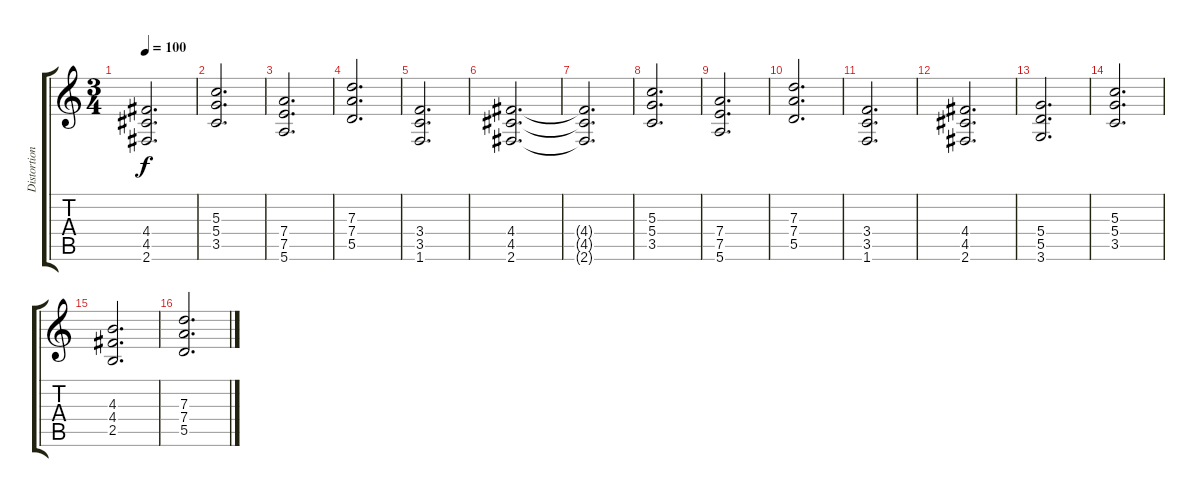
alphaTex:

\track ("Distortion Guitar" "Distortion") {instrument distortionguitar}
\staff {score tabs}
\tuning (E4 B3 G3 D3 A2 E2) {hide}
\ts (3 4)
\tempo 100
\clef g2
\ks c
(4.4{t} 4.5{t} 2.6{t}).2{d dy f} |
(5.3 5.4 3.5).2{d} |
(7.4 7.5 5.6).2{d} |
(7.3 7.4 5.5).2{d} |
(3.4 3.5 1.6).2{d} |
(4.4 4.5 2.6).2{d} |
(4.4{t} 4.5{t} 2.6{t}).2{d} |
(5.3 5.4 3.5).2{d} |
(7.4 7.5 5.6).2{d} |
(7.3 7.4 5.5).2{d} |
(3.4 3.5 1.6).2{d} |
(4.4 4.5 2.6).2{d} |
(5.4 5.5 3.6).2{d} |
(5.3 5.4 3.5).2{d} |
(4.3 4.4 2.5).2{d} |
(7.3 7.4 5.5).2{d}
